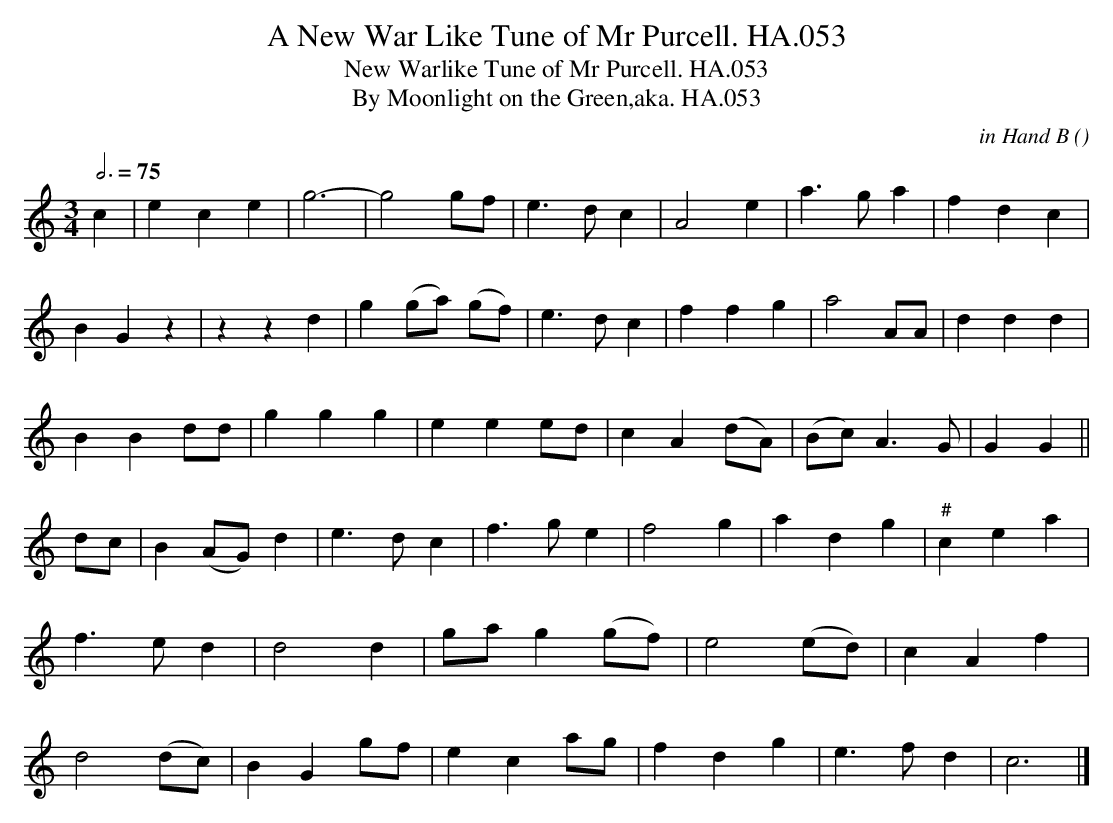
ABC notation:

X:1
T:A New War Like Tune of Mr Purcell. HA.053
T:New Warlike Tune of Mr Purcell. HA.053
T:By Moonlight on the Green,aka. HA.053
M:3/4
L:1/4
Q:3/4=75
C:in Hand B
O:
K:C
c|ece|g3-|g2g/f/|e>dc|A2e|a>ga|fdc|
BGz|zzd|g(g/a/) (g/f/)|e>dc|ffg|a2A/A/|ddd|
BBd/d/|ggg|eee/d/|cA(d/A/)|(B/c/)A>G|GG||
d/c/|B(A/G/)d|e>dc|f>ge|f2g|adg|"#"cea|
f>ed|d2d|g/a/g(g/f/)|e2(e/d/)|cAf|
d2(d/c/)|BGg/f/|eca/g/|fdg|e>fd|c3|]
